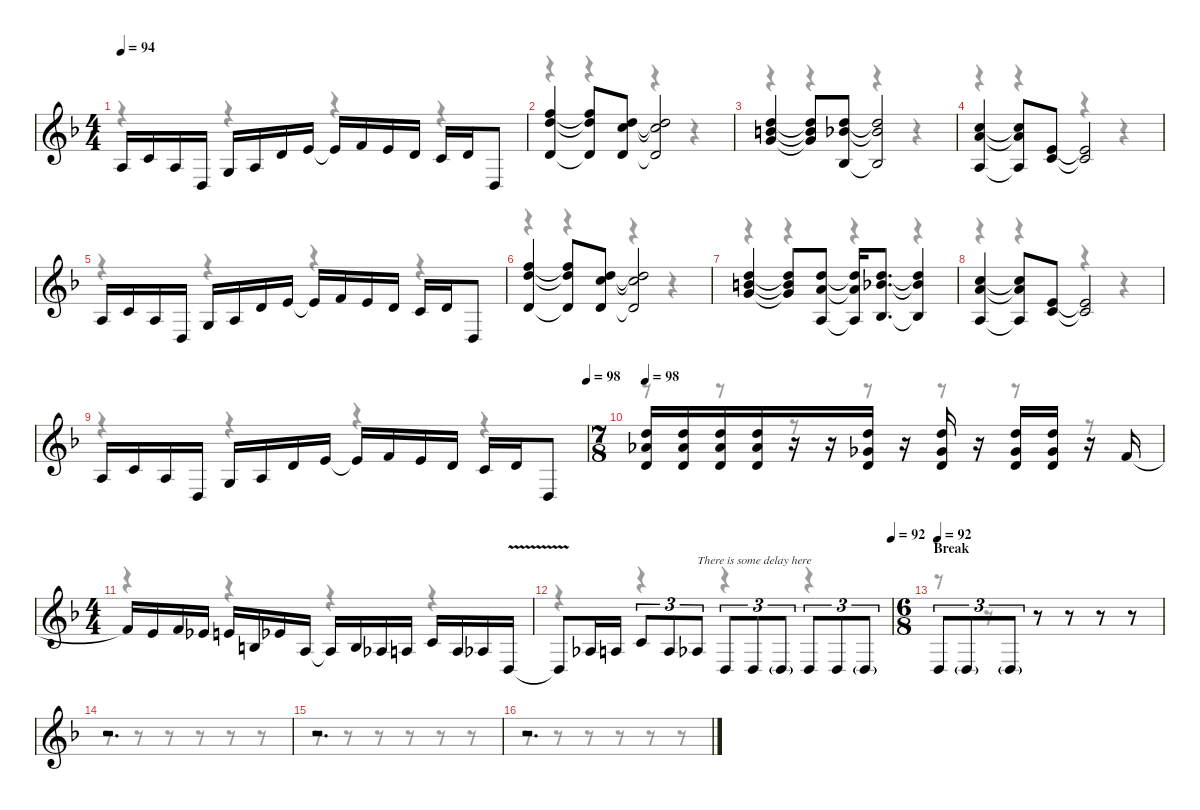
\defaultSystemsLayout 4
\hideDynamics
\bracketExtendMode nobrackets
\singleTrackTrackNamePolicy hidden
\multiTrackTrackNamePolicy hidden
\otherSystemsTrackNameOrientation horizontal
\track ("P. Wiberg (Keyboards II)" "org.") {instrument rockorgan}
\staff {score}
\tuning (E4 A3 F3 D3 A2 D2)
\voice
\ts (4 4)
\tempo 94
\clef g2
\ks dminor
19.6{acc forcenatural}.16{dy f beam Up} 22.6{acc forcenatural}.16{beam Up} 12.5{acc forcenatural}.16{beam Up} 12.6{acc forcenatural}.16{beam Up} 17.6{acc forcenatural}.16{beam Up} 19.6{acc forcenatural}.16{beam Up} 17.5{acc forcenatural}.16{beam Up} 19.5{acc forcenatural}.16{beam Up} 19.5{t acc forcenatural}.16{beam Up} 20.5{acc forcenatural}.16{beam Up} 19.5{acc forcenatural}.16{beam Up} 17.5{acc forcenatural}.16{beam Up} 15.5{acc forcenatural}.16{beam Up} 17.5{acc forcenatural}.16{beam Up} 12.6{acc forcenatural}.8{beam Up} |
(20.2{acc forcenatural} 21.3{acc forcenatural} 12.4{acc forcenatural}).4{bd 30 beam Up} (20.2{t acc forcenatural} 21.3{t acc forcenatural} 12.4{t acc forcenatural}).8{beam Up} (17.2{acc forcenatural} 19.3{acc forcenatural} 12.4{acc forcenatural}).8{bd 30 beam Up} (17.2{t acc forcenatural} 19.3{t acc forcenatural} 12.4{t acc forcenatural}).2{beam Up} |
(21.3{acc forcenatural} 21.4{acc forcenatural} 22.5{acc forcenatural}).4{bd 30 beam Up} (21.3{t acc forcenatural} 21.4{t acc forcenatural} 22.5{t acc forcenatural}).8{beam Up} (21.3{acc forcenatural} 20.4{acc b} 20.6{acc b}).8{bd 30 beam Up} (21.3{t acc forcenatural} 20.4{t acc b} 20.6{t acc b}).2{beam Up} |
(19.3{acc forcenatural} 19.4{acc forcenatural} 12.5{acc forcenatural}).4{bd 30 beam Up} (19.3{t acc forcenatural} 19.4{t acc forcenatural} 12.5{t acc forcenatural}).8{beam Up} (14.4{acc forcenatural} 15.5{acc forcenatural}).8{bd 30 beam Up} (14.4{t acc forcenatural} 15.5{t acc forcenatural}).2{beam Up} |
19.6{acc forcenatural}.16{beam Up} 22.6{acc forcenatural}.16{beam Up} 12.5{acc forcenatural}.16{beam Up} 12.6{acc forcenatural}.16{beam Up} 17.6{acc forcenatural}.16{beam Up} 19.6{acc forcenatural}.16{beam Up} 17.5{acc forcenatural}.16{beam Up} 19.5{acc forcenatural}.16{beam Up} 19.5{t acc forcenatural}.16{beam Up} 20.5{acc forcenatural}.16{beam Up} 19.5{acc forcenatural}.16{beam Up} 17.5{acc forcenatural}.16{beam Up} 15.5{acc forcenatural}.16{beam Up} 17.5{acc forcenatural}.16{beam Up} 12.6{acc forcenatural}.8{beam Up} |
(20.2{acc forcenatural} 21.3{acc forcenatural} 12.4{acc forcenatural}).4{bd 30 beam Up} (20.2{t acc forcenatural} 21.3{t acc forcenatural} 12.4{t acc forcenatural}).8{beam Up} (17.2{acc forcenatural} 19.3{acc forcenatural} 12.4{acc forcenatural}).8{bd 30 beam Up} (17.2{t acc forcenatural} 19.3{t acc forcenatural} 12.4{t acc forcenatural}).2{beam Up} |
(21.3{acc forcenatural} 21.4{acc forcenatural} 22.5{acc forcenatural}).4{bd 30 beam Up} (21.3{t acc forcenatural} 21.4{t acc forcenatural} 22.5{t acc forcenatural}).8{beam Up} (21.3{acc forcenatural} 19.4{acc forcenatural} 19.6{acc forcenatural}).8{bd 30 beam Up} (21.3{t acc forcenatural} 19.4{t acc forcenatural} 19.6{t acc forcenatural}).16{beam Up} (21.3{acc forcenatural} 20.4{acc b} 20.6{acc b}).8{d beam Up} (21.3{t acc forcenatural} 20.4{t acc b} 20.6{t acc b}).4{beam Up} |
(19.3{acc forcenatural} 19.4{acc forcenatural} 12.5{acc forcenatural}).4{bd 30 beam Up} (19.3{t acc forcenatural} 19.4{t acc forcenatural} 12.5{t acc forcenatural}).8{beam Up} (14.4{acc forcenatural} 15.5{acc forcenatural}).8{bd 30 beam Up} (14.4{t acc forcenatural} 15.5{t acc forcenatural}).2{beam Up} |
\tempo (98 1)
19.6{acc forcenatural}.16{beam Up} 22.6{acc forcenatural}.16{beam Up} 12.5{acc forcenatural}.16{beam Up} 12.6{acc forcenatural}.16{beam Up} 17.6{acc forcenatural}.16{beam Up} 19.6{acc forcenatural}.16{beam Up} 17.5{acc forcenatural}.16{beam Up} 19.5{acc forcenatural}.16{beam Up} 19.5{t acc forcenatural}.16{beam Up} 20.5{acc forcenatural}.16{beam Up} 19.5{acc forcenatural}.16{beam Up} 17.5{acc forcenatural}.16{beam Up} 15.5{acc forcenatural}.16{beam Up} 17.5{acc forcenatural}.16{beam Up} 12.6{acc forcenatural}.8{beam Up} |
\ts (7 8)
\beaming (8 4 1 1 1)
\tempo 98
(17.2{acc forcenatural} 15.3{acc b} 12.4{acc forcenatural}).16{beam Up} (17.2{acc forcenatural} 15.3{acc b} 12.4{acc forcenatural}).16{beam Up} (17.2{acc forcenatural} 15.3{acc b} 12.4{acc forcenatural}).16{beam Up} (17.2{acc forcenatural} 15.3{acc b} 12.4{acc forcenatural}).16{beam Up} r.16{beam Up} r.16{beam Up} (17.2{acc forcenatural} 13.3{acc b} 12.4{acc forcenatural}).16{beam Up} r.16{beam Up} (17.2{acc forcenatural} 13.3{acc b} 12.4{acc forcenatural}).16{beam Up} r.16{beam Up} (17.2{acc forcenatural} 13.3{acc b} 12.4{acc forcenatural}).16{beam Up} (17.2{acc forcenatural} 13.3{acc b} 12.4{acc forcenatural}).16{beam Up} r.16{beam Up} 15.4{acc forcenatural}.16{beam Up} |
\ts (4 4)
\beaming (8 2 2 2 2)
15.4{t acc forcenatural}.16{beam Up} 14.4{acc forcenatural}.16{beam Up} 15.4{acc forcenatural}.16{beam Up} 13.4{acc b}.16{beam Up} 14.4{acc forcenatural}.16{beam Up} 14.5{acc forcenatural}.16{beam Up} 13.4{acc b}.16{beam Up} 12.5{acc forcenatural}.16{beam Up} 12.5{t acc forcenatural}.16{beam Up} 14.5{acc forcenatural}.16{beam Up} 11.5{acc b}.16{beam Up} 12.5{acc forcenatural}.16{beam Up} 15.5{acc forcenatural}.16{beam Up} 12.5{acc forcenatural}.16{beam Up} 11.5{acc b}.16{beam Up} 12.6{v acc forcenatural}.16{beam Up} |
\tempo (92 1)
12.6{v t acc forcenatural}.8{beam Up} 11.5{acc b}.16{beam Up} 12.5{acc forcenatural}.16{beam Up} 15.5{acc forcenatural}.8{tu (3 2) beam Up} 12.5{acc forcenatural}.8{tu (3 2) beam Up} 11.5{acc b}.8{tu (3 2) txt "There is some delay here" beam Up} 12.6{acc forcenatural}.8{tu (3 2) beam Up} 12.6{acc forcenatural}.8{tu (3 2) beam Up} 12.6{g acc forcenatural}.8{tu (3 2) dy ff beam Up} 12.6{acc forcenatural}.8{tu (3 2) dy f beam Up} 12.6{acc forcenatural}.8{tu (3 2) beam Up} 12.6{g acc forcenatural}.8{tu (3 2) dy ff beam Up} |
\ts (6 8)
\beaming (8 3 1 1 1)
\section ("" "Break")
\tempo 92
12.6{acc forcenatural}.8{tu (3 2) dy f beam Up} 12.6{g acc forcenatural}.8{tu (3 2) dy ff beam Up} 12.6{g acc forcenatural}.8{tu (3 2) dy f beam Up} r.8{beam Up} r.8{beam Up} r.8{beam Up} r.8{beam Up} |
r.2{d beam Up} |
r.2{d beam Up} |
r.2{d beam Up}
\voice
\clef g2
\ottava regular
\simile none
\ks dminor
r.4{dy mf beam Down} r.4{beam Down} r.4{beam Down} r.4{beam Down} |
r.4{beam Down} r.4{beam Down} r.4{beam Down} r.4{beam Down} |
r.4{beam Down} r.4{beam Down} r.4{beam Down} r.4{beam Down} |
r.4{beam Down} r.4{beam Down} r.4{beam Down} r.4{beam Down} |
r.4{beam Down} r.4{beam Down} r.4{beam Down} r.4{beam Down} |
r.4{beam Down} r.4{beam Down} r.4{beam Down} r.4{beam Down} |
r.4{beam Down} r.4{beam Down} r.4{beam Down} r.4{beam Down} |
r.4{beam Down} r.4{beam Down} r.4{beam Down} r.4{beam Down} |
r.4{beam Down} r.4{beam Down} r.4{beam Down} r.4{beam Down} |
r.8{beam Down} r.8{beam Down} r.8{beam Down} r.8{beam Down} r.8{beam Down} r.8{beam Down} r.8{beam Down} |
r.4{beam Down} r.4{beam Down} r.4{beam Down} r.4{beam Down} |
r.4{beam Down} r.4{beam Down} r.4{beam Down} r.4{beam Down} |
r.8{beam Down} r.8{beam Down} r.8{beam Down} r.8{beam Down} r.8{beam Down} r.8{beam Down} |
r.8{beam Down} r.8{beam Down} r.8{beam Down} r.8{beam Down} r.8{beam Down} r.8{beam Down} |
r.8{beam Down} r.8{beam Down} r.8{beam Down} r.8{beam Down} r.8{beam Down} r.8{beam Down} |
r.8{beam Down} r.8{beam Down} r.8{beam Down} r.8{beam Down} r.8{beam Down} r.8{beam Down}
